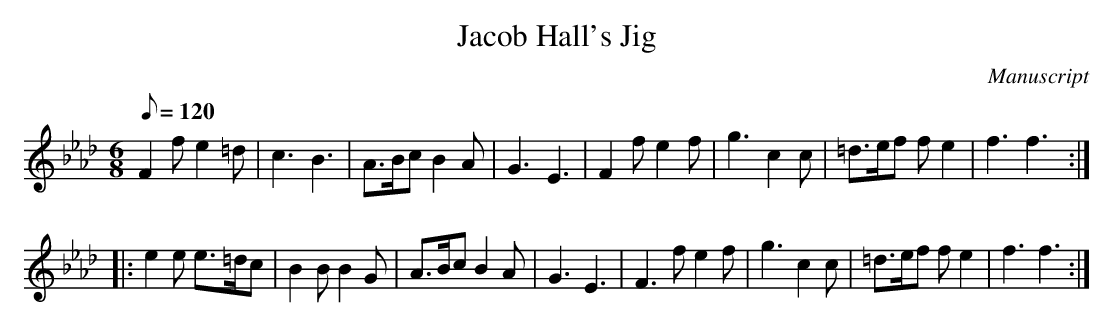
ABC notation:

X:1
T:Jacob Hall's Jig
M:6/8
L:1/8
Q:120
O:Manuscript
K:Fm
F2 f e2 =d| c3 B3|A>Bc B2 A|G3 E3 | F2 f e2 f| g3 c2 c |=d>ef f e2| f3 f3:|
|:e2 e e>=dc| B2 B B2 G| A>Bc B2 A| G3 E3| F3 f e2 f| g3 c2 c| =d>ef fe2 | f3 f3:|
